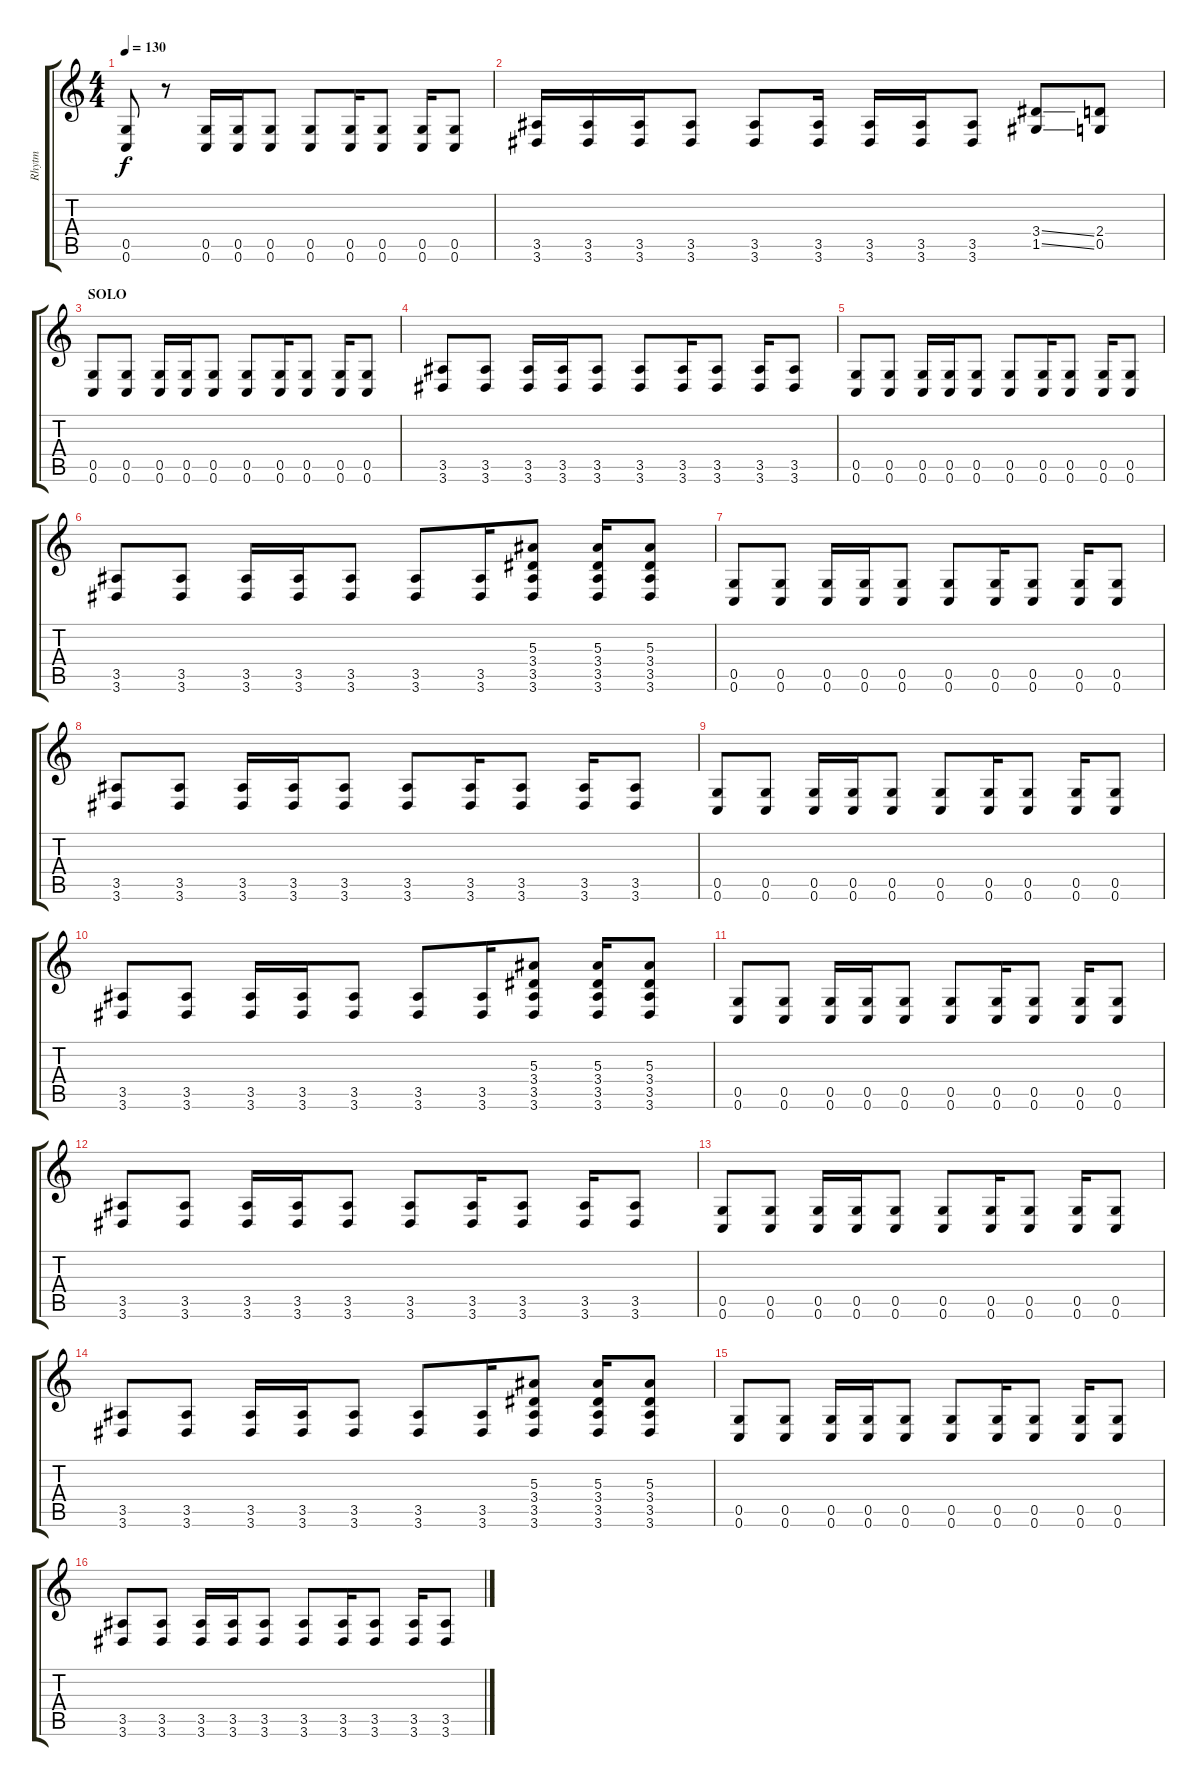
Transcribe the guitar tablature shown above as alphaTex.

\track ("Rhytm" "Rhytm") {instrument distortionguitar}
\staff {score tabs}
\tuning (D4 A3 F3 C3 G2 C2) {hide}
\ts (4 4)
\tempo 130
\clef g2
\ks c
(0.5 0.6).8{dy f} r.8 (0.5 0.6).16 (0.5 0.6).16 (0.5 0.6).8 (0.5 0.6).8 (0.5 0.6).16 (0.5 0.6).8 (0.5 0.6).16 (0.5 0.6).8 |
(3.5 3.6).16 (3.5 3.6).16 (3.5 3.6).16 (3.5 3.6).8 (3.5 3.6).8 (3.5 3.6).16 (3.5 3.6).16 (3.5 3.6).16 (3.5 3.6).8 (3.4{ss} 1.5{ss}).8 (2.4 0.5).8 |
\section ("" "SOLO")
(0.5 0.6).8 (0.5 0.6).8 (0.5 0.6).16 (0.5 0.6).16 (0.5 0.6).8 (0.5 0.6).8 (0.5 0.6).16 (0.5 0.6).8 (0.5 0.6).16 (0.5 0.6).8 |
(3.5 3.6).8 (3.5 3.6).8 (3.5 3.6).16 (3.5 3.6).16 (3.5 3.6).8 (3.5 3.6).8 (3.5 3.6).16 (3.5 3.6).8 (3.5 3.6).16 (3.5 3.6).8 |
(0.5 0.6).8 (0.5 0.6).8 (0.5 0.6).16 (0.5 0.6).16 (0.5 0.6).8 (0.5 0.6).8 (0.5 0.6).16 (0.5 0.6).8 (0.5 0.6).16 (0.5 0.6).8 |
(3.5 3.6).8 (3.5 3.6).8 (3.5 3.6).16 (3.5 3.6).16 (3.5 3.6).8 (3.5 3.6).8 (3.5 3.6).16 (5.3 3.4 3.5 3.6).8 (5.3 3.4 3.5 3.6).16 (5.3 3.4 3.5 3.6).8 |
(0.5 0.6).8 (0.5 0.6).8 (0.5 0.6).16 (0.5 0.6).16 (0.5 0.6).8 (0.5 0.6).8 (0.5 0.6).16 (0.5 0.6).8 (0.5 0.6).16 (0.5 0.6).8 |
(3.5 3.6).8 (3.5 3.6).8 (3.5 3.6).16 (3.5 3.6).16 (3.5 3.6).8 (3.5 3.6).8 (3.5 3.6).16 (3.5 3.6).8 (3.5 3.6).16 (3.5 3.6).8 |
(0.5 0.6).8 (0.5 0.6).8 (0.5 0.6).16 (0.5 0.6).16 (0.5 0.6).8 (0.5 0.6).8 (0.5 0.6).16 (0.5 0.6).8 (0.5 0.6).16 (0.5 0.6).8 |
(3.5 3.6).8 (3.5 3.6).8 (3.5 3.6).16 (3.5 3.6).16 (3.5 3.6).8 (3.5 3.6).8 (3.5 3.6).16 (5.3 3.4 3.5 3.6).8 (5.3 3.4 3.5 3.6).16 (5.3 3.4 3.5 3.6).8 |
(0.5 0.6).8 (0.5 0.6).8 (0.5 0.6).16 (0.5 0.6).16 (0.5 0.6).8 (0.5 0.6).8 (0.5 0.6).16 (0.5 0.6).8 (0.5 0.6).16 (0.5 0.6).8 |
(3.5 3.6).8 (3.5 3.6).8 (3.5 3.6).16 (3.5 3.6).16 (3.5 3.6).8 (3.5 3.6).8 (3.5 3.6).16 (3.5 3.6).8 (3.5 3.6).16 (3.5 3.6).8 |
(0.5 0.6).8 (0.5 0.6).8 (0.5 0.6).16 (0.5 0.6).16 (0.5 0.6).8 (0.5 0.6).8 (0.5 0.6).16 (0.5 0.6).8 (0.5 0.6).16 (0.5 0.6).8 |
(3.5 3.6).8 (3.5 3.6).8 (3.5 3.6).16 (3.5 3.6).16 (3.5 3.6).8 (3.5 3.6).8 (3.5 3.6).16 (5.3 3.4 3.5 3.6).8 (5.3 3.4 3.5 3.6).16 (5.3 3.4 3.5 3.6).8 |
(0.5 0.6).8 (0.5 0.6).8 (0.5 0.6).16 (0.5 0.6).16 (0.5 0.6).8 (0.5 0.6).8 (0.5 0.6).16 (0.5 0.6).8 (0.5 0.6).16 (0.5 0.6).8 |
(3.5 3.6).8 (3.5 3.6).8 (3.5 3.6).16 (3.5 3.6).16 (3.5 3.6).8 (3.5 3.6).8 (3.5 3.6).16 (3.5 3.6).8 (3.5 3.6).16 (3.5 3.6).8
